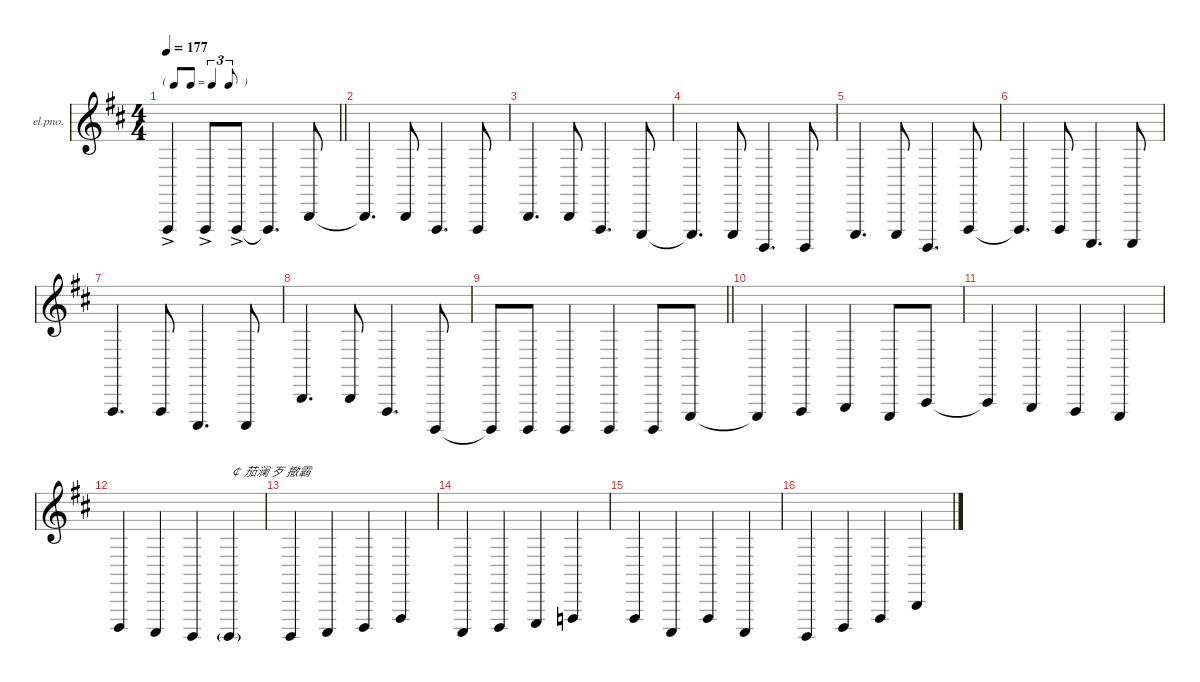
\hideDynamics
\bracketExtendMode nobrackets
\firstSystemTrackNameOrientation horizontal
\track ("kb. Bass" "el.pno.") {instrument electricgrandpiano}
\staff {score}
\tuning (G2 D2 A1 E1 B0)
\ts (4 4)
\tf triplet8th
\tempo 177
\clef g2
\barLineRight lightlight
\ks bminor
2.4{ac acc #}.4{dy f} 2.4{ac acc #}.8 2.4{ac acc #}.8 2.4{t acc #}.4{d} 2.3{acc forcenatural}.8 |
2.3{t acc forcenatural}.4{d} 2.3{acc forcenatural}.8 2.4{acc #}.4{d} 2.4{acc #}.8 |
2.3{acc forcenatural}.4{d} 2.3{acc forcenatural}.8 2.4{acc #}.4{d} 0.4{acc forcenatural}.8 |
0.4{t acc forcenatural}.4{d} 0.4{acc forcenatural}.8 0.5{acc forcenatural}.4{d} 0.5{acc forcenatural}.8 |
0.4{acc forcenatural}.4{d} 0.4{acc forcenatural}.8 0.5{acc forcenatural}.4{d} 2.4{acc #}.8 |
2.4{t acc #}.4{d} 2.4{acc #}.8 2.5{acc #}.4{d} 2.5{acc #}.8 |
2.4{acc #}.4{d} 2.4{acc #}.8 2.5{acc #}.4{d} 2.5{acc #}.8 |
2.3{acc forcenatural}.4{d} 2.3{acc forcenatural}.8 2.4{acc #}.4{d} 0.5{acc forcenatural}.8 |
\barLineRight lightlight
0.5{t acc forcenatural}.8 0.5{acc forcenatural}.8 0.5{acc forcenatural}.4 0.5{acc forcenatural}.4 0.5{acc forcenatural}.8 0.4{acc forcenatural}.8 |
0.4{t acc forcenatural}.4 2.4{acc #}.4 3.4{acc forcenatural}.4 0.4{acc forcenatural}.8 0.3{acc forcenatural}.8 |
0.3{t acc forcenatural}.4 3.4{acc forcenatural}.4 2.4{acc #}.4 0.4{acc forcenatural}.4 |
3.5{acc forcenatural}.4 2.5{acc #}.4 0.5{acc forcenatural}.4 0.5{g acc forcenatural}.4{txt "￠ 茄澜 歹 撤霸" dy mf} |
0.5{acc forcenatural}.4{dy f} 2.5{acc #}.4 3.5{acc forcenatural}.4 2.4{acc #}.4 |
2.5{acc #}.4 3.5{acc forcenatural}.4 0.4{acc forcenatural}.4 1.4{acc forcenatural}.4 |
2.4{acc #}.4 2.5{acc #}.4 2.4{acc #}.4 2.5{acc #}.4 |
0.5{acc forcenatural}.4 3.5{acc forcenatural}.4 2.4{acc #}.4 2.3{acc forcenatural}.4
